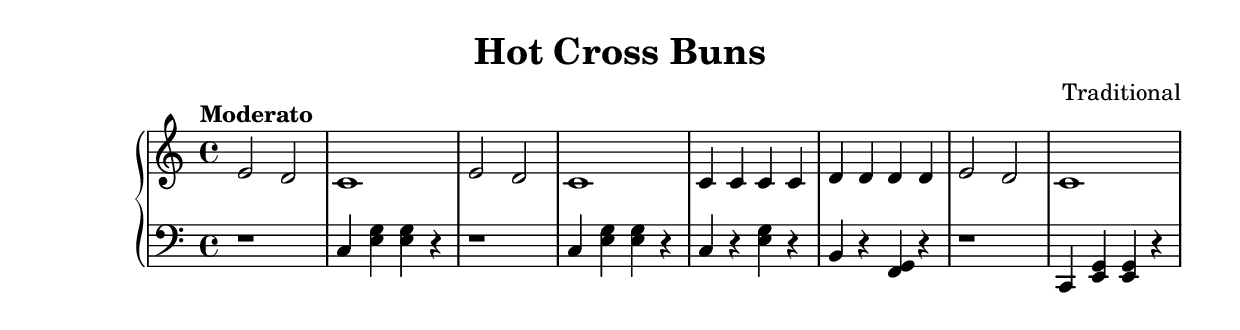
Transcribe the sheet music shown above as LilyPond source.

\header {
  title = "Hot Cross Buns"
  composer = "Traditional"
}

\version "2.16.2"

\score {
  \new PianoStaff <<
     \new Staff = "upper" {
  \clef treble
  \key c \major
  \time 4/4
     \tempo "Moderato" 4 = 90
   \set Score.tempoHideNote = ##t
  \relative c' { e2 d2 c1 e2 d2 c1 c4 c c c d d d d e2 d2 c1
}
     }
     \new Staff = "lower" {
  \clef bass
  \key c \major
  \time 4/4
  \relative c { r1 c4 <e g> <e g> r r1 c4 <e g> <e g> r c r <e g> r b r <f g> r r1 c4 <e g> <e g> r }
}
  >>
  
  \layout { }

 \midi { }
}